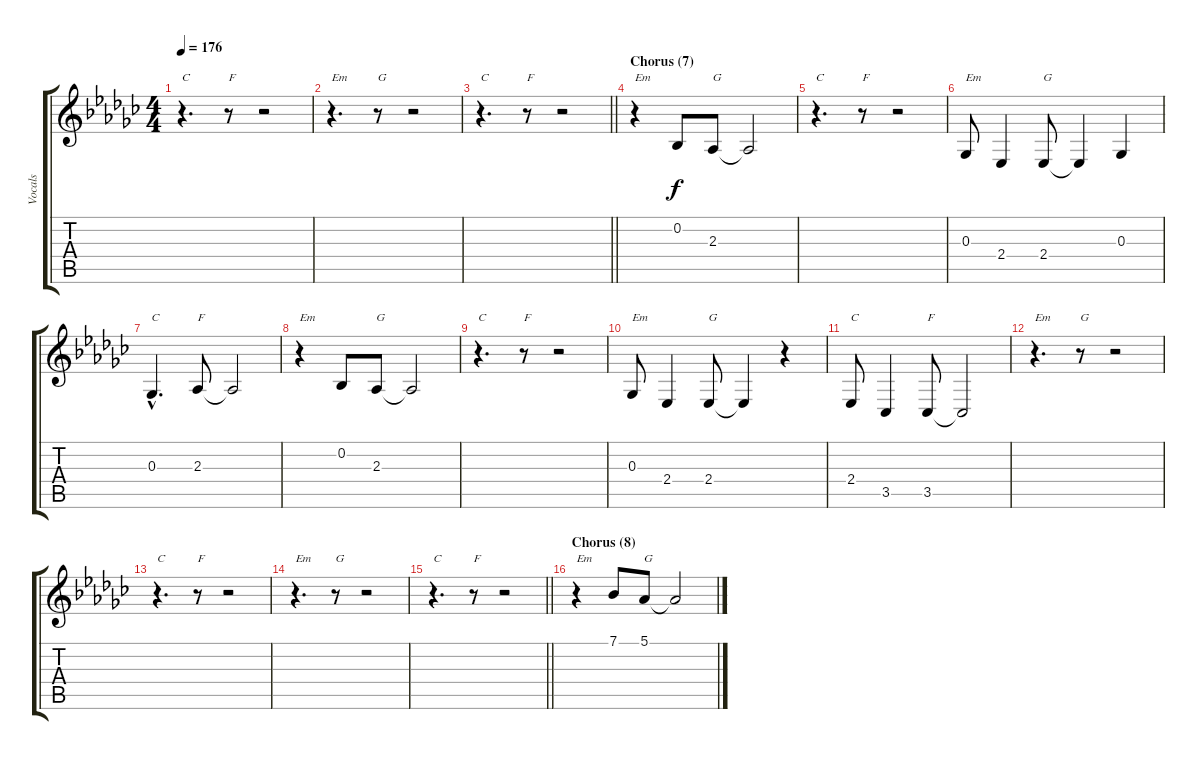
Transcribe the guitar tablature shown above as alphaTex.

\track ("Vocals" "Vocals") {instrument sopranosax}
\staff {score tabs}
\tuning (Eb4 Bb3 Gb3 Db3 Ab2 Eb2) {hide}
\ts (4 4)
\tempo 176
\clef g2
\ks ebminor
r.4{d txt "C" dy f} r.8{txt "F"} r.2 |
r.4{d txt "Em"} r.8{txt "G"} r.2 |
\barLineRight lightlight
r.4{d txt "C"} r.8{txt "F"} r.2 |
\section ("" "Chorus (7)")
r.4{txt "Em"} 0.2.8 2.3.8{txt "G"} 2.3{t}.2 |
r.4{d txt "C"} r.8{txt "F"} r.2 |
0.3.8{txt "Em"} 2.4.4 2.4.8{txt "G"} 2.4{t}.4 0.3.4 |
0.3{hac}.4{d txt "C"} 2.3.8{txt "F"} 2.3{t}.2 |
r.4{txt "Em"} 0.2.8 2.3.8{txt "G"} 2.3{t}.2 |
r.4{d txt "C"} r.8{txt "F"} r.2 |
0.3.8{txt "Em"} 2.4.4 2.4.8{txt "G"} 2.4{t}.4 r.4 |
2.4.8{txt "C"} 3.5.4 3.5.8{txt "F"} 3.5{t}.2 |
r.4{d txt "Em"} r.8{txt "G"} r.2 |
r.4{d txt "C"} r.8{txt "F"} r.2 |
r.4{d txt "Em"} r.8{txt "G"} r.2 |
\barLineRight lightlight
r.4{d txt "C"} r.8{txt "F"} r.2 |
\section ("" "Chorus (8)")
r.4{txt "Em"} 7.1.8 5.1.8{txt "G"} 5.1{t}.2
